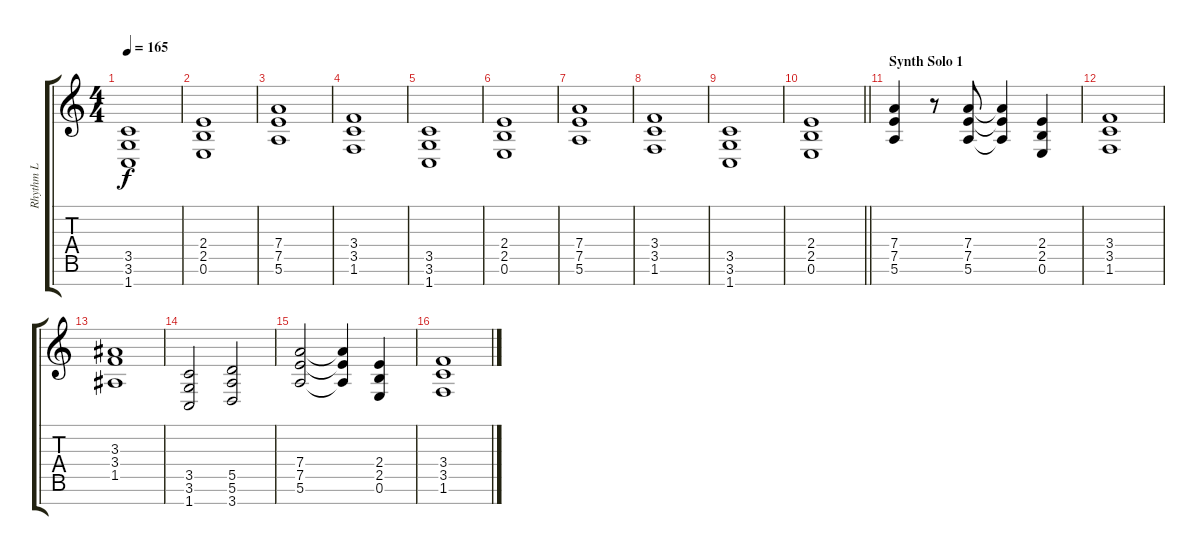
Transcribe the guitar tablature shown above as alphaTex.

\track ("Rhythm L" "Rhythm L") {instrument distortionguitar}
\staff {score tabs}
\tuning (E4 B3 G3 D3 A2 E2 B1) {hide}
\ts (4 4)
\tempo 165
\clef g2
\ks c
(3.5 3.6 1.7).1{dy f} |
(2.4 2.5 0.6).1 |
(7.4 7.5 5.6).1 |
(3.4 3.5 1.6).1 |
(3.5 3.6 1.7).1 |
(2.4 2.5 0.6).1 |
(7.4 7.5 5.6).1 |
(3.4 3.5 1.6).1 |
(3.5 3.6 1.7).1 |
\barLineRight lightlight
(2.4 2.5 0.6).1 |
\section ("" "Synth Solo 1")
(7.4 7.5 5.6).4 r.8 (7.4 7.5 5.6).8 (7.4{t} 7.5{t} 5.6{t}).4 (2.4 2.5 0.6).4 |
(3.4 3.5 1.6).1 |
(3.3 3.4 1.5).1 |
(3.5 3.6 1.7).2 (5.5 5.6 3.7).2 |
(7.4 7.5 5.6).2 (7.4{t} 7.5{t} 5.6{t}).4 (2.4 2.5 0.6).4 |
(3.4 3.5 1.6).1
